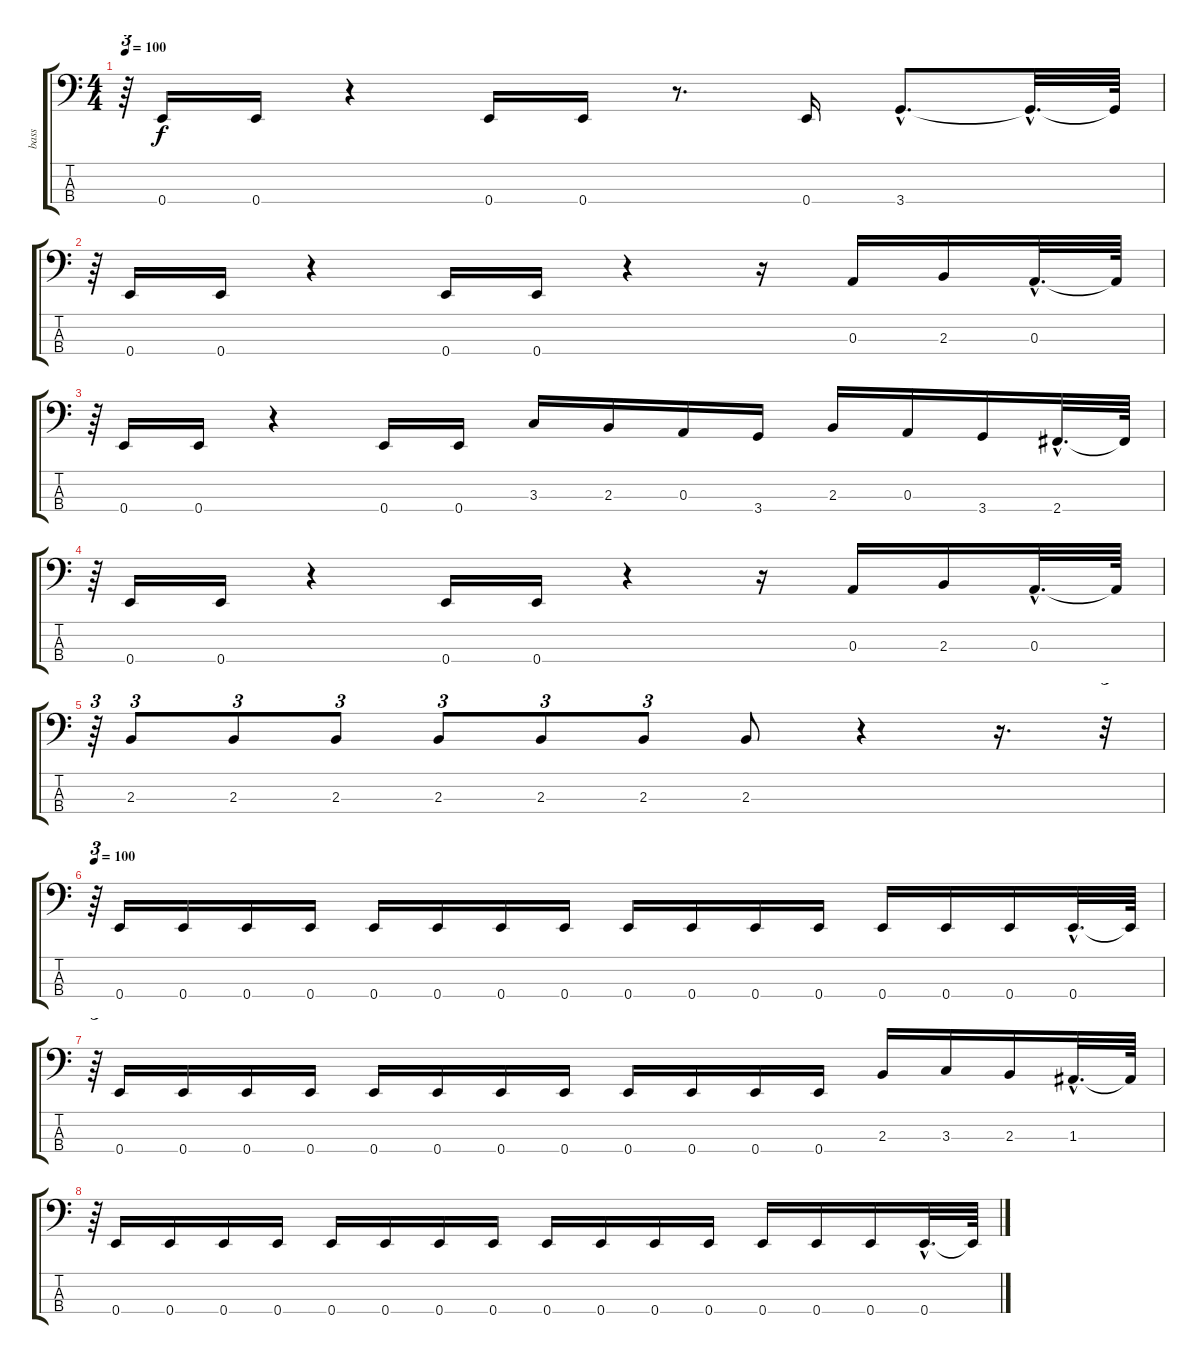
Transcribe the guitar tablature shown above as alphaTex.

\track ("bass" "bass") {instrument electricbassfinger}
\staff {score tabs}
\tuning (G2 D2 A1 E1) {hide}
\ts (4 4)
\tempo 100
\clef f4
\ks c
r.64{tu (3 2) dy f} 0.4.16 0.4.16 r.4 0.4.16 0.4.16 r.8{d} 0.4.16 3.4{hac}.8{d} 3.4{hac t}.32{d} 3.4{t}.64 |
r.64{tu (3 2)} 0.4.16 0.4.16 r.4 0.4.16 0.4.16 r.4 r.16 0.3.16 2.3.16 0.3{hac}.32{d} 0.3{t}.64 |
r.64{tu (3 2)} 0.4.16 0.4.16 r.4 0.4.16 0.4.16 3.3.16 2.3.16 0.3.16 3.4.16 2.3.16 0.3.16 3.4.16 2.4{hac}.32{d} 2.4{t}.64 |
r.64{tu (3 2)} 0.4.16 0.4.16 r.4 0.4.16 0.4.16 r.4 r.16 0.3.16 2.3.16 0.3{hac}.32{d} 0.3{t}.64 |
r.64{tu (3 2)} 2.3.8{tu (3 2)} 2.3.8{tu (3 2)} 2.3.8{tu (3 2)} 2.3.8{tu (3 2)} 2.3.8{tu (3 2)} 2.3.8{tu (3 2)} 2.3.8 r.4 r.16{d} r.32{tu (3 2)} |
\tempo 100
r.64{tu (3 2)} 0.4.16 0.4.16 0.4.16 0.4.16 0.4.16 0.4.16 0.4.16 0.4.16 0.4.16 0.4.16 0.4.16 0.4.16 0.4.16 0.4.16 0.4.16 0.4{hac}.32{d} 0.4{t}.64 |
r.64{tu (3 2)} 0.4.16 0.4.16 0.4.16 0.4.16 0.4.16 0.4.16 0.4.16 0.4.16 0.4.16 0.4.16 0.4.16 0.4.16 2.3.16 3.3.16 2.3.16 1.3{hac}.32{d} 1.3{t}.64 |
r.64{tu (3 2)} 0.4.16 0.4.16 0.4.16 0.4.16 0.4.16 0.4.16 0.4.16 0.4.16 0.4.16 0.4.16 0.4.16 0.4.16 0.4.16 0.4.16 0.4.16 0.4{hac}.32{d} 0.4{t}.64
